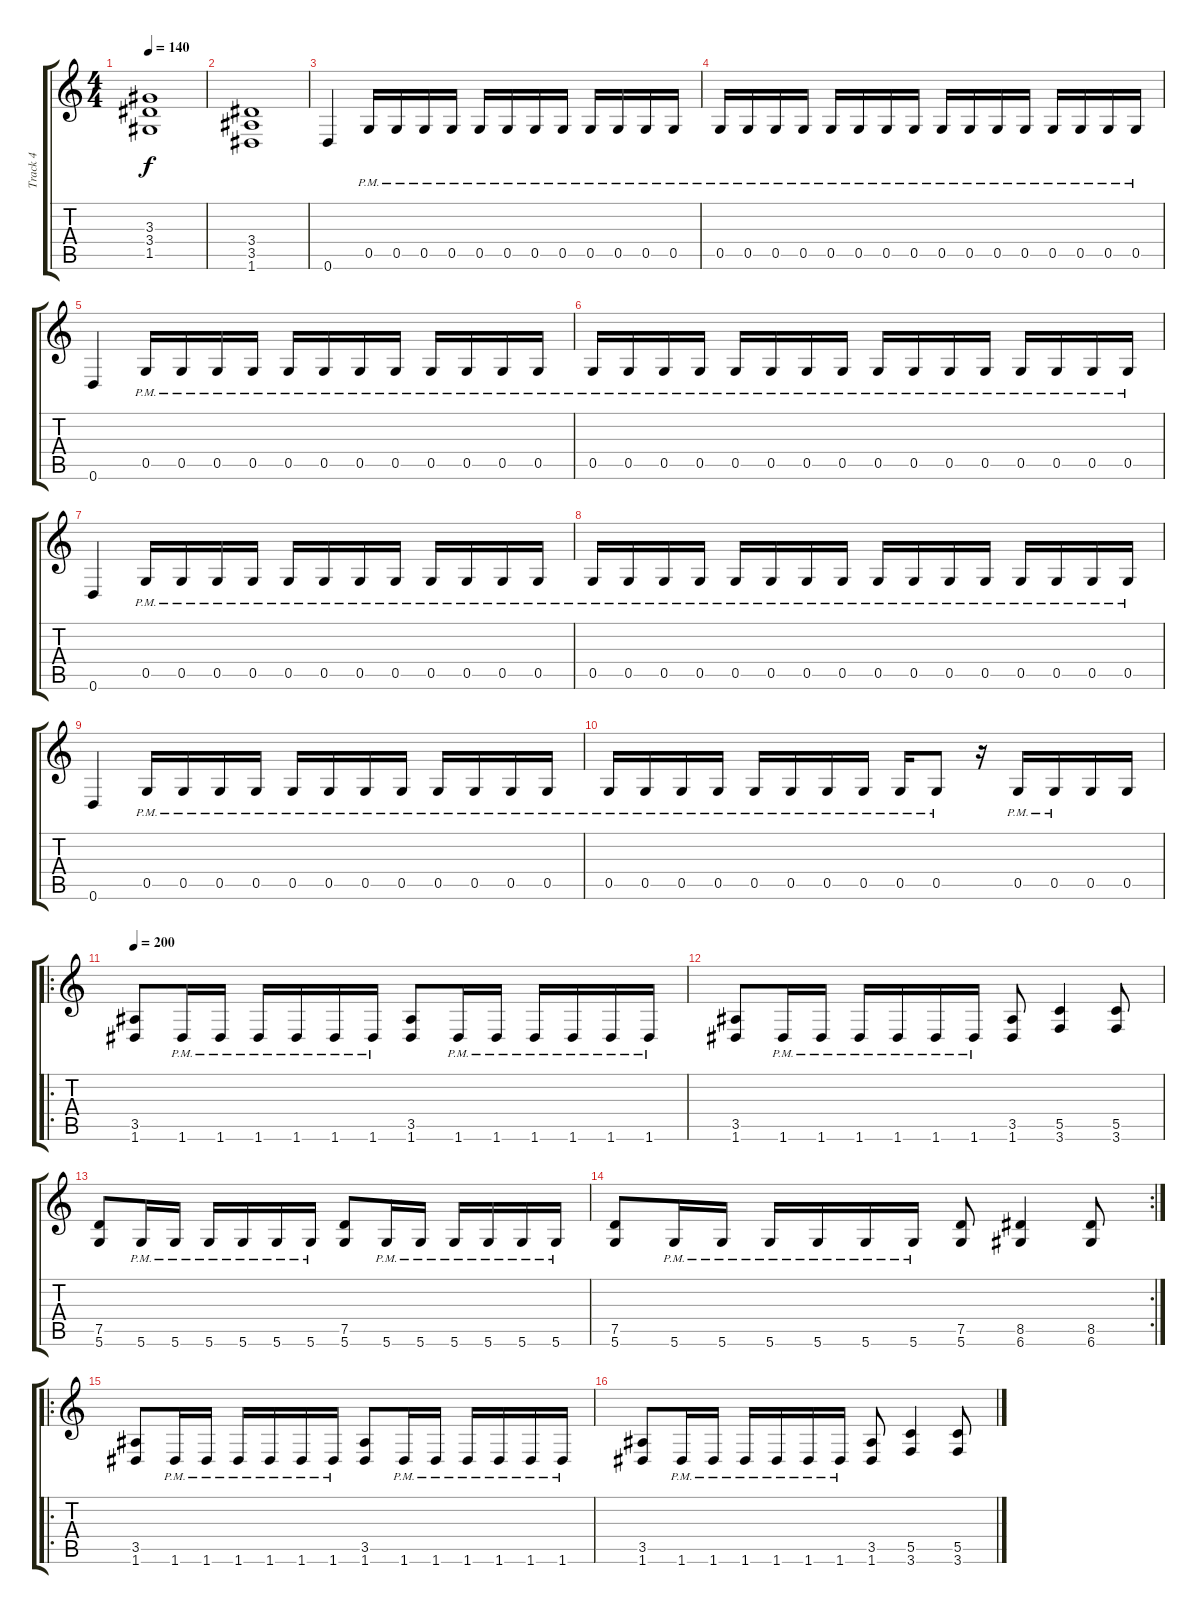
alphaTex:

\track ("Track 4" "Track 4") {instrument distortionguitar}
\staff {score tabs}
\tuning (D4 A3 F3 C3 G2 D2) {hide}
\ts (4 4)
\tempo 140
\clef g2
\ks c
(3.3 3.4 1.5).1{dy f} |
(3.4 3.5 1.6).1 |
0.6.4 0.5{pm}.16 0.5{pm}.16 0.5{pm}.16 0.5{pm}.16 0.5{pm}.16 0.5{pm}.16 0.5{pm}.16 0.5{pm}.16 0.5{pm}.16 0.5{pm}.16 0.5{pm}.16 0.5{pm}.16 |
0.5{pm}.16 0.5{pm}.16 0.5{pm}.16 0.5{pm}.16 0.5{pm}.16 0.5{pm}.16 0.5{pm}.16 0.5{pm}.16 0.5{pm}.16 0.5{pm}.16 0.5{pm}.16 0.5{pm}.16 0.5{pm}.16 0.5{pm}.16 0.5{pm}.16 0.5{pm}.16 |
0.6.4 0.5{pm}.16 0.5{pm}.16 0.5{pm}.16 0.5{pm}.16 0.5{pm}.16 0.5{pm}.16 0.5{pm}.16 0.5{pm}.16 0.5{pm}.16 0.5{pm}.16 0.5{pm}.16 0.5{pm}.16 |
0.5{pm}.16 0.5{pm}.16 0.5{pm}.16 0.5{pm}.16 0.5{pm}.16 0.5{pm}.16 0.5{pm}.16 0.5{pm}.16 0.5{pm}.16 0.5{pm}.16 0.5{pm}.16 0.5{pm}.16 0.5{pm}.16 0.5{pm}.16 0.5{pm}.16 0.5{pm}.16 |
0.6.4 0.5{pm}.16 0.5{pm}.16 0.5{pm}.16 0.5{pm}.16 0.5{pm}.16 0.5{pm}.16 0.5{pm}.16 0.5{pm}.16 0.5{pm}.16 0.5{pm}.16 0.5{pm}.16 0.5{pm}.16 |
0.5{pm}.16 0.5{pm}.16 0.5{pm}.16 0.5{pm}.16 0.5{pm}.16 0.5{pm}.16 0.5{pm}.16 0.5{pm}.16 0.5{pm}.16 0.5{pm}.16 0.5{pm}.16 0.5{pm}.16 0.5{pm}.16 0.5{pm}.16 0.5{pm}.16 0.5{pm}.16 |
0.6.4 0.5{pm}.16 0.5{pm}.16 0.5{pm}.16 0.5{pm}.16 0.5{pm}.16 0.5{pm}.16 0.5{pm}.16 0.5{pm}.16 0.5{pm}.16 0.5{pm}.16 0.5{pm}.16 0.5{pm}.16 |
0.5{pm}.16 0.5{pm}.16 0.5{pm}.16 0.5{pm}.16 0.5{pm}.16 0.5{pm}.16 0.5{pm}.16 0.5{pm}.16 0.5{pm}.16 0.5{pm}.8 r.16 0.5{pm}.16 0.5{pm}.16 0.5.16 0.5.16 |
\ro
\tempo 200
(3.5 1.6).8{volume 16 balance 16} 1.6{pm}.16 1.6{pm}.16 1.6{pm}.16 1.6{pm}.16 1.6{pm}.16 1.6{pm}.16 (3.5 1.6).8 1.6{pm}.16 1.6{pm}.16 1.6{pm}.16 1.6{pm}.16 1.6{pm}.16 1.6{pm}.16 |
(3.5 1.6).8 1.6{pm}.16 1.6{pm}.16 1.6{pm}.16 1.6{pm}.16 1.6{pm}.16 1.6{pm}.16 (3.5 1.6).8 (5.5 3.6).4 (5.5 3.6).8 |
(7.5 5.6).8 5.6{pm}.16 5.6{pm}.16 5.6{pm}.16 5.6{pm}.16 5.6{pm}.16 5.6{pm}.16 (7.5 5.6).8 5.6{pm}.16 5.6{pm}.16 5.6{pm}.16 5.6{pm}.16 5.6{pm}.16 5.6{pm}.16 |
\rc 2
(7.5 5.6).8 5.6{pm}.16 5.6{pm}.16 5.6{pm}.16 5.6{pm}.16 5.6{pm}.16 5.6{pm}.16 (7.5 5.6).8 (8.5 6.6).4 (8.5 6.6).8 |
\ro
(3.5 1.6).8 1.6{pm}.16 1.6{pm}.16 1.6{pm}.16 1.6{pm}.16 1.6{pm}.16 1.6{pm}.16 (3.5 1.6).8 1.6{pm}.16 1.6{pm}.16 1.6{pm}.16 1.6{pm}.16 1.6{pm}.16 1.6{pm}.16 |
(3.5 1.6).8 1.6{pm}.16 1.6{pm}.16 1.6{pm}.16 1.6{pm}.16 1.6{pm}.16 1.6{pm}.16 (3.5 1.6).8 (5.5 3.6).4 (5.5 3.6).8
